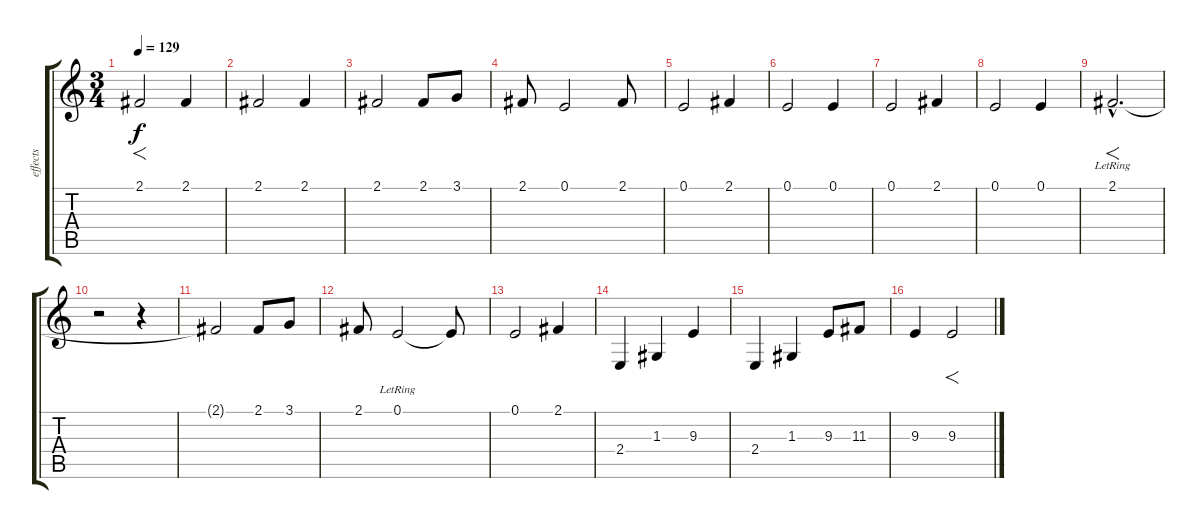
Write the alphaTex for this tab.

\track ("effects" "effects") {instrument fx5brightness}
\staff {score tabs}
\tuning (E4 B3 G3 D3 A2 E2) {hide}
\ts (3 4)
\tempo 129
\clef g2
\ks c
2.1.2{f dy f} 2.1.4 |
2.1.2 2.1.4 |
2.1.2 2.1.8 3.1.8 |
2.1.8 0.1.2 2.1.8 |
0.1.2 2.1.4 |
0.1.2 0.1.4 |
0.1.2 2.1.4 |
0.1.2 0.1.4 |
2.1{hac lr}.2{f d volume 16} |
r.2 r.4 |
2.1{t}.2 2.1.8{volume 11} 3.1.8 |
2.1.8 0.1{lr}.2 0.1{t}.8 |
0.1.2 2.1.4 |
2.4.4 1.3.4 9.3.4 |
2.4.4 1.3.4 9.3.8 11.3.8 |
9.3.4 9.3.2{f volume 16}
